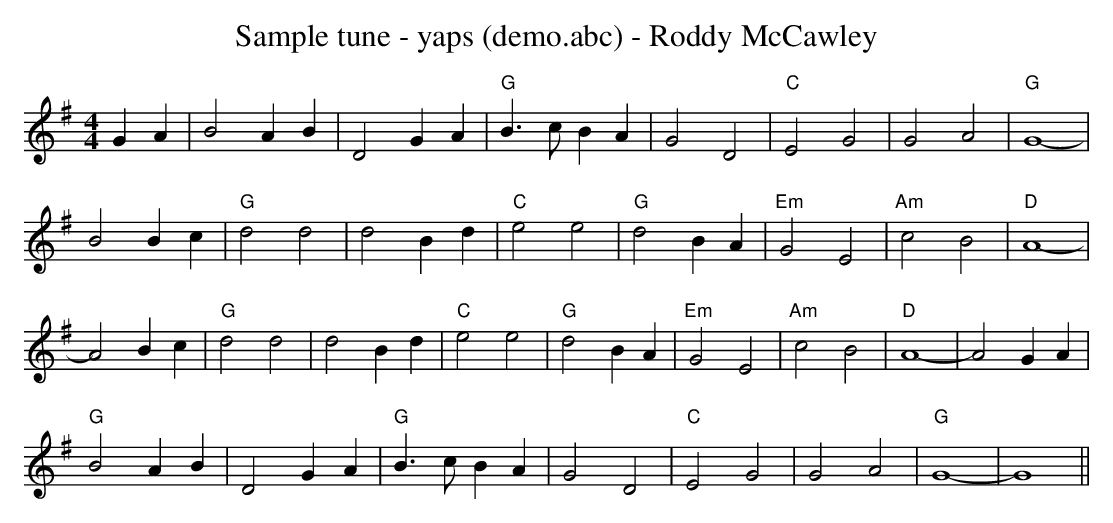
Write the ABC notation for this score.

X:1
T:Sample tune - yaps (demo.abc) - Roddy McCawley
L:1/4
M:4/4
K:G
GA |B2 AB|D2 GA|"G"B3/2c/2 BA|G2 D2|"C"E2 G2|G2 A2|"G"G4-|
B2 Bc|"G"d2 d2|d2 Bd|"C"e2 e2|"G"d2 BA|"Em"G2 E2|"Am"c2 B2|"D"A4-|
A2 Bc|"G"d2 d2|d2 Bd|"C"e2 e2|"G"d2 BA|"Em"G2 E2|"Am"c2 B2|"D"A4-|A2 GA|
"G"B2 AB|D2 GA|"G"B3/2c/2 BA|G2 D2|"C"E2 G2|G2 A2|"G"G4-|G4||
